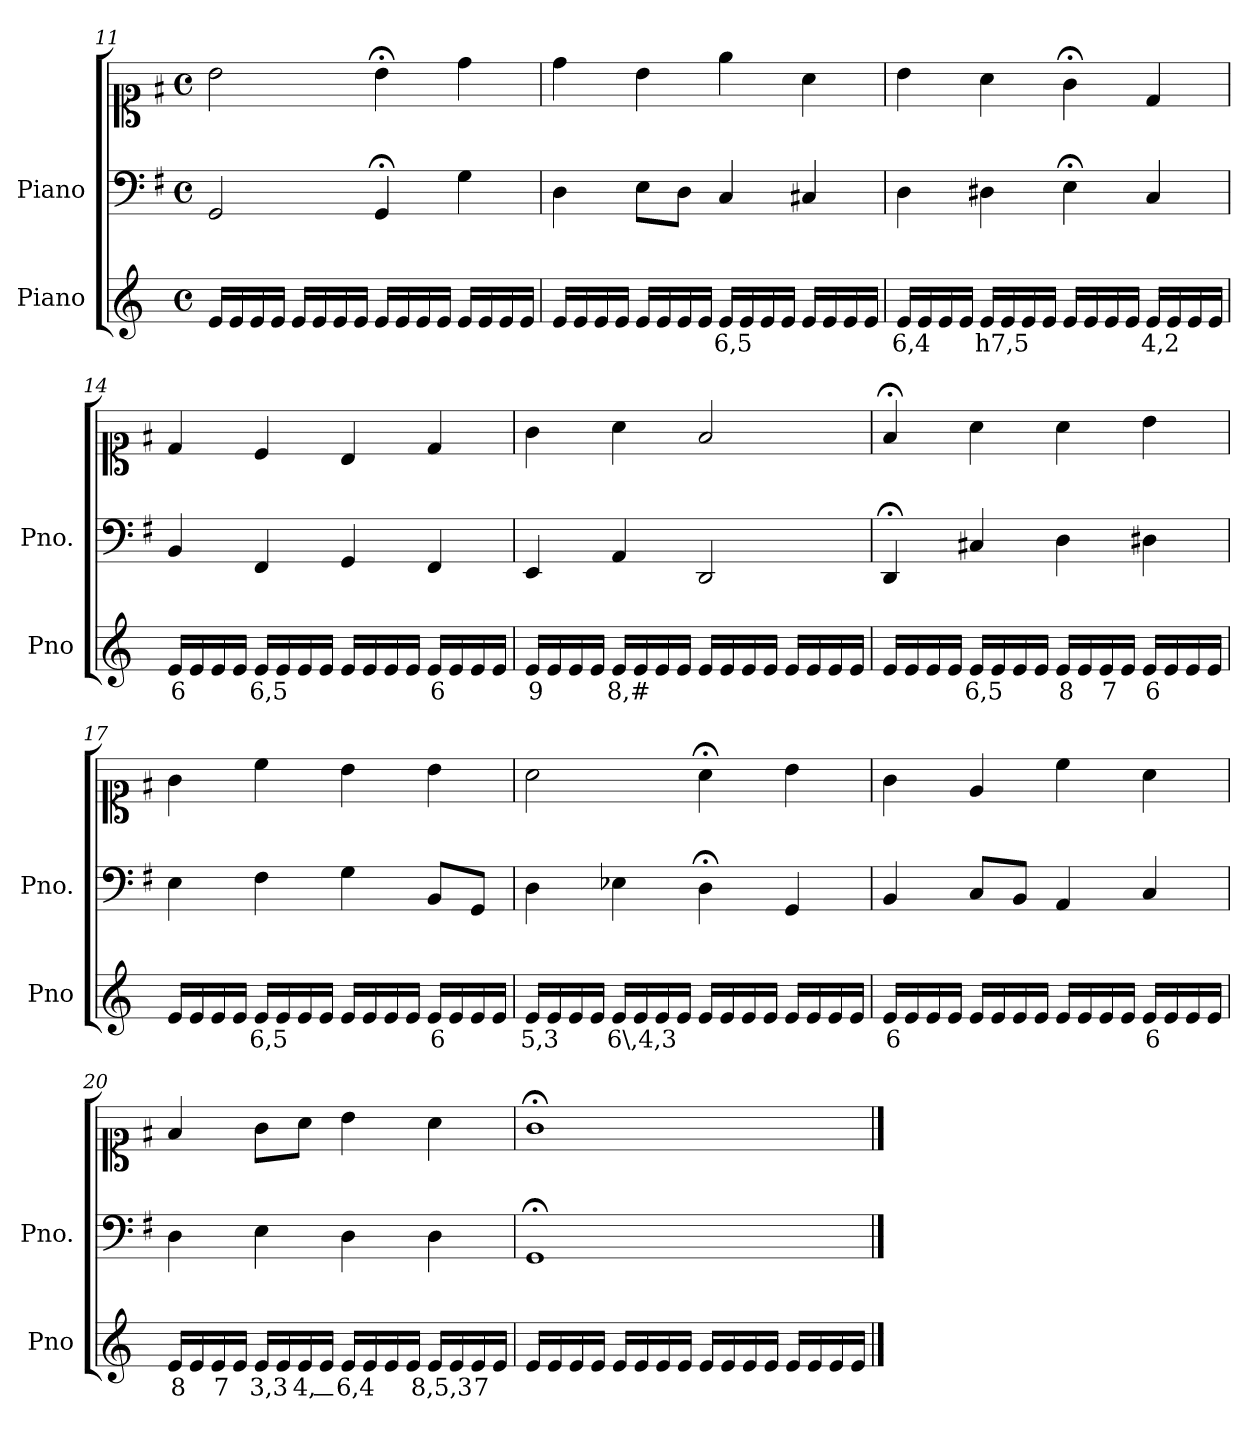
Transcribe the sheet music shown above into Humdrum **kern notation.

**kern	**text	**kern	**kern
*part2	*part2	*part1	*part1
*staff3	*staff3	*staff2	*staff1
*I"Piano	*	*I"Piano	*
*I'Pno	*	*I'Pno.	*
*clefG2	*	*clefF4	*clefC1
*k[]	*	*k[f#]	*k[f#]
*M4/4	*	*M4/4	*M4/4
*met(c)	*	*met(c)	*met(c)
=11	=11	=11	=11
16e/LL	.	2GG/	2b\
16e/	.	.	.
16e/	.	.	.
16e/JJ	.	.	.
16e/LL	.	.	.
16e/	.	.	.
16e/	.	.	.
16e/JJ	.	.	.
16e/LL	.	4GG;</	4b;<\
16e/	.	.	.
16e/	.	.	.
16e/JJ	.	.	.
16e/LL	.	4G\	4dd\
16e/	.	.	.
16e/	.	.	.
16e/JJ	.	.	.
=12	=12	=12	=12
16e/LL	.	4D\	4dd\
16e/	.	.	.
16e/	.	.	.
16e/JJ	.	.	.
16e/LL	.	8E\L	4b\
16e/	.	.	.
16e/	.	8D\J	.
16e/JJ	.	.	.
!	!LO:LY:b	!	!
16e/LL	6,5	4C/	4ee\
16e/	.	.	.
16e/	.	.	.
16e/JJ	.	.	.
16e/LL	.	4C#X/	4a\
16e/	.	.	.
16e/	.	.	.
16e/JJ	.	.	.
=13	=13	=13	=13
!	!LO:LY:b	!	!
16e/LL	6,4	4D\	4b\
16e/	.	.	.
16e/	.	.	.
16e/JJ	.	.	.
!	!LO:LY:b	!	!
16e/LL	h7,5	4D#X\	4a\
16e/	.	.	.
16e/	.	.	.
16e/JJ	.	.	.
16e/LL	.	4E;<\	4g;<\
16e/	.	.	.
16e/	.	.	.
16e/JJ	.	.	.
!	!LO:LY:b	!	!
16e/LL	4,2	4C/	4d/
16e/	.	.	.
16e/	.	.	.
16e/JJ	.	.	.
=14	=14	=14	=14
!	!LO:LY:b	!	!
16e/LL	6	4BB/	4d/
16e/	.	.	.
16e/	.	.	.
16e/JJ	.	.	.
!	!LO:LY:b	!	!
16e/LL	6,5	4FF#/	4c/
16e/	.	.	.
16e/	.	.	.
16e/JJ	.	.	.
16e/LL	.	4GG/	4B/
16e/	.	.	.
16e/	.	.	.
16e/JJ	.	.	.
!	!LO:LY:b	!	!
16e/LL	6	4FF#/	4d/
16e/	.	.	.
16e/	.	.	.
16e/JJ	.	.	.
=15	=15	=15	=15
!	!LO:LY:b	!	!
16e/LL	9	4EE/	4g\
16e/	.	.	.
16e/	.	.	.
16e/JJ	.	.	.
!	!LO:LY:b	!	!
16e/LL	8,#	4AA/	4a\
16e/	.	.	.
16e/	.	.	.
16e/JJ	.	.	.
16e/LL	.	2DD/	2f#/
16e/	.	.	.
16e/	.	.	.
16e/JJ	.	.	.
16e/LL	.	.	.
16e/	.	.	.
16e/	.	.	.
16e/JJ	.	.	.
=16	=16	=16	=16
16e/LL	.	4DD;</	4f#;</
16e/	.	.	.
16e/	.	.	.
16e/JJ	.	.	.
!	!LO:LY:b	!	!
16e/LL	6,5	4C#X/	4a\
16e/	.	.	.
16e/	.	.	.
16e/JJ	.	.	.
!	!LO:LY:b	!	!
16e/LL	8	4D\	4a\
16e/	.	.	.
!	!LO:LY:b	!	!
16e/	7	.	.
16e/JJ	.	.	.
!	!LO:LY:b	!	!
16e/LL	6	4D#X\	4b\
16e/	.	.	.
16e/	.	.	.
16e/JJ	.	.	.
=17	=17	=17	=17
16e/LL	.	4E\	4g\
16e/	.	.	.
16e/	.	.	.
16e/JJ	.	.	.
!	!LO:LY:b	!	!
16e/LL	6,5	4F#\	4cc\
16e/	.	.	.
16e/	.	.	.
16e/JJ	.	.	.
16e/LL	.	4G\	4b\
16e/	.	.	.
16e/	.	.	.
16e/JJ	.	.	.
!	!LO:LY:b	!	!
16e/LL	6	8BB/L	4b\
16e/	.	.	.
16e/	.	8GG/J	.
16e/JJ	.	.	.
=18	=18	=18	=18
!	!LO:LY:b	!	!
16e/LL	5,3	4D\	2a\
16e/	.	.	.
16e/	.	.	.
16e/JJ	.	.	.
!	!LO:LY:b	!	!
16e/LL	6\,4,3	4E-X\	.
16e/	.	.	.
16e/	.	.	.
16e/JJ	.	.	.
16e/LL	.	4D;<\	4a;<\
16e/	.	.	.
16e/	.	.	.
16e/JJ	.	.	.
16e/LL	.	4GG/	4b\
16e/	.	.	.
16e/	.	.	.
16e/JJ	.	.	.
=19	=19	=19	=19
!	!LO:LY:b	!	!
16e/LL	6	4BB/	4g\
16e/	.	.	.
16e/	.	.	.
16e/JJ	.	.	.
16e/LL	.	8C/L	4e/
16e/	.	.	.
16e/	.	8BB/J	.
16e/JJ	.	.	.
16e/LL	.	4AA/	4cc\
16e/	.	.	.
16e/	.	.	.
16e/JJ	.	.	.
!	!LO:LY:b	!	!
16e/LL	6	4C/	4a\
16e/	.	.	.
16e/	.	.	.
16e/JJ	.	.	.
=20	=20	=20	=20
!	!LO:LY:b	!	!
16e/LL	8	4D\	4f#/
16e/	.	.	.
!	!LO:LY:b	!	!
16e/	7	.	.
16e/JJ	.	.	.
!	!LO:LY:b	!	!
16e/LL	3,3	4E\	8g\L
16e/	.	.	.
!	!LO:LY:b	!	!
16e/	4,_	.	8a\J
16e/JJ	.	.	.
!	!LO:LY:b	!	!
16e/LL	6,4	4D\	4b\
16e/	.	.	.
16e/	.	.	.
16e/JJ	.	.	.
!	!LO:LY:b	!	!
16e/LL	8,5,3	4D\	4a\
16e/	.	.	.
!	!LO:LY:b	!	!
16e/	7	.	.
16e/JJ	.	.	.
=21	=21	=21	=21
16e/LL	.	1GG;<	1g;<
16e/	.	.	.
16e/	.	.	.
16e/JJ	.	.	.
16e/LL	.	.	.
16e/	.	.	.
16e/	.	.	.
16e/JJ	.	.	.
16e/LL	.	.	.
16e/	.	.	.
16e/	.	.	.
16e/JJ	.	.	.
16e/LL	.	.	.
16e/	.	.	.
16e/	.	.	.
16e/JJ	.	.	.
==	==	==	==
*-	*-	*-	*-
